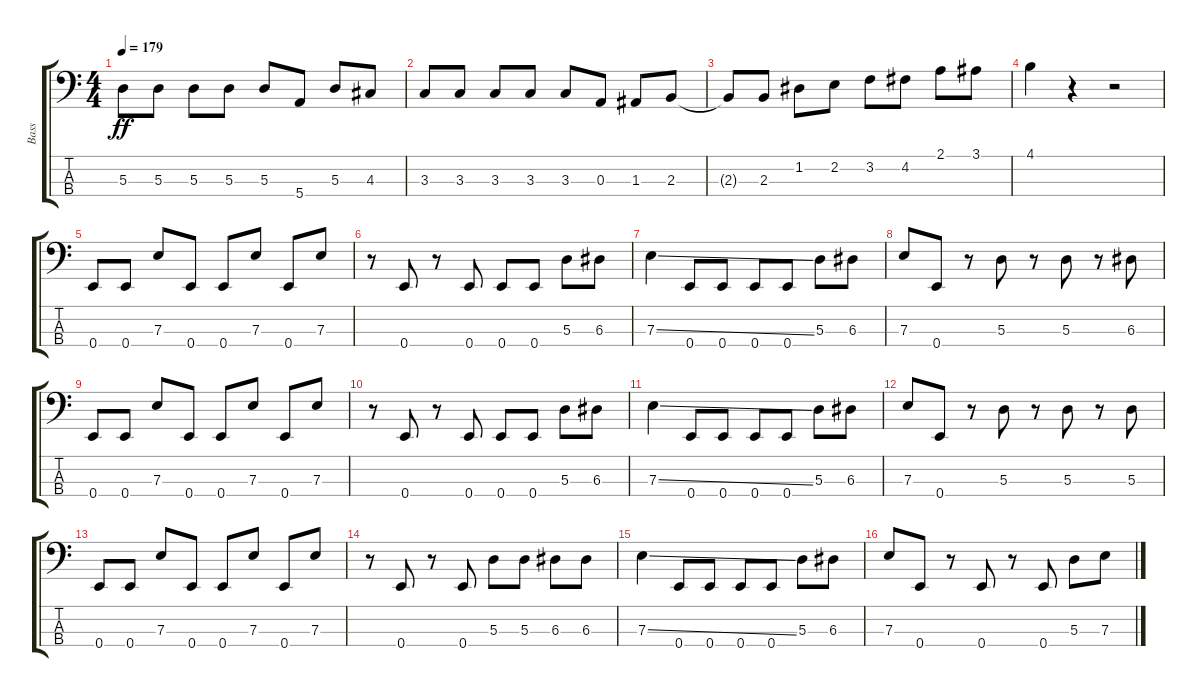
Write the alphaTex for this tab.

\track ("Bass" "Bass") {instrument electricbassfinger}
\staff {score tabs}
\tuning (G2 D2 A1 E1) {hide}
\ts (4 4)
\tempo 179
\clef f4
\ks c
5.3.8{dy ff} 5.3.8 5.3.8 5.3.8 5.3.8 5.4.8 5.3.8 4.3.8 |
3.3.8 3.3.8 3.3.8 3.3.8 3.3.8 0.3.8 1.3.8 2.3.8 |
2.3{t}.8 2.3.8 1.2.8 2.2.8 3.2.8 4.2.8 2.1.8 3.1.8 |
4.1.4 r.4 r.2 |
0.4.8 0.4.8 7.3.8 0.4.8 0.4.8 7.3.8 0.4.8 7.3.8 |
r.8 0.4.8 r.8 0.4.8 0.4.8 0.4.8 5.3.8 6.3.8 |
7.3{ss}.4 0.4.8 0.4.8 0.4.8 0.4.8 5.3.8 6.3.8 |
7.3.8 0.4.8 r.8 5.3.8 r.8 5.3.8 r.8 6.3.8 |
0.4.8 0.4.8 7.3.8 0.4.8 0.4.8 7.3.8 0.4.8 7.3.8 |
r.8 0.4.8 r.8 0.4.8 0.4.8 0.4.8 5.3.8 6.3.8 |
7.3{ss}.4 0.4.8 0.4.8 0.4.8 0.4.8 5.3.8 6.3.8 |
7.3.8 0.4.8 r.8 5.3.8 r.8 5.3.8 r.8 5.3.8 |
0.4.8 0.4.8 7.3.8 0.4.8 0.4.8 7.3.8 0.4.8 7.3.8 |
r.8 0.4.8 r.8 0.4.8 5.3.8 5.3.8 6.3.8 6.3.8 |
7.3{ss}.4 0.4.8 0.4.8 0.4.8 0.4.8 5.3.8 6.3.8 |
7.3.8 0.4.8 r.8 0.4.8 r.8 0.4.8 5.3.8 7.3.8
